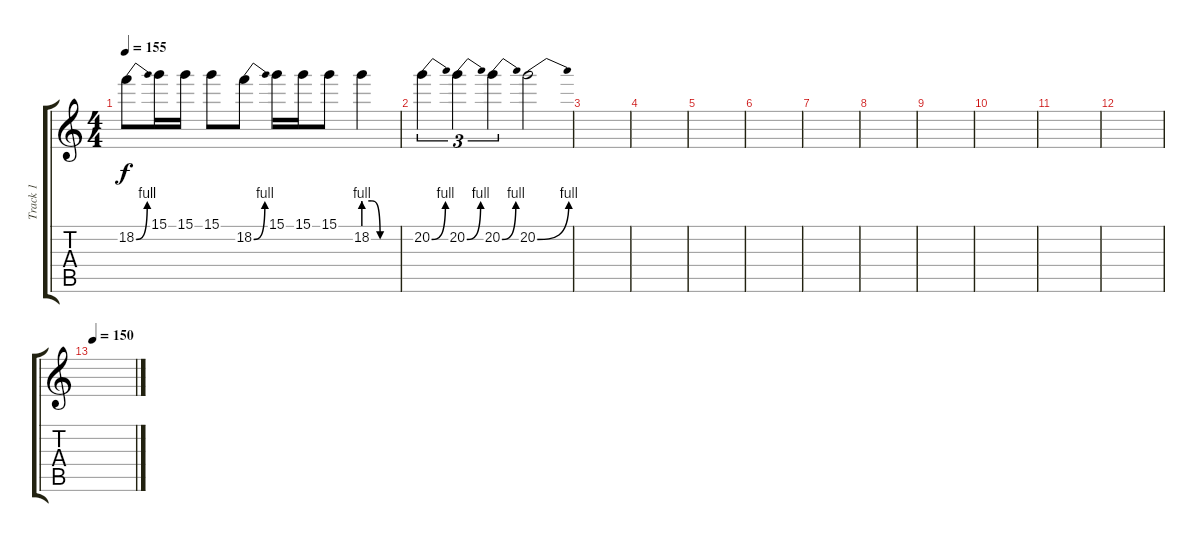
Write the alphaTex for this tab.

\track ("Track 1" "Track 1") {instrument distortionguitar}
\staff {score tabs}
\tuning (E4 B3 G3 D3 A2 E2) {hide}
\ts (4 4)
\tempo 155
\clef g2
\ks c
18.2{be (bend 0 0 60 4)}.8{dy f} 15.1.16 15.1.16 15.1.8 18.2{be (bend 0 0 60 4)}.8 15.1.16 15.1.16 15.1.8 18.2{be (custom 0 4 15 4 30 0 60 0)}.4 |
20.2{be (bend 0 0 60 4)}.4{tu (3 2)} 20.2{be (bend 0 0 60 4)}.4{tu (3 2)} 20.2{be (bend 0 0 60 4)}.4{tu (3 2)} 20.2{be (bend 0 0 60 4)}.2 |
|
|
|
|
|
|
|
|
|
|
\tempo 150
